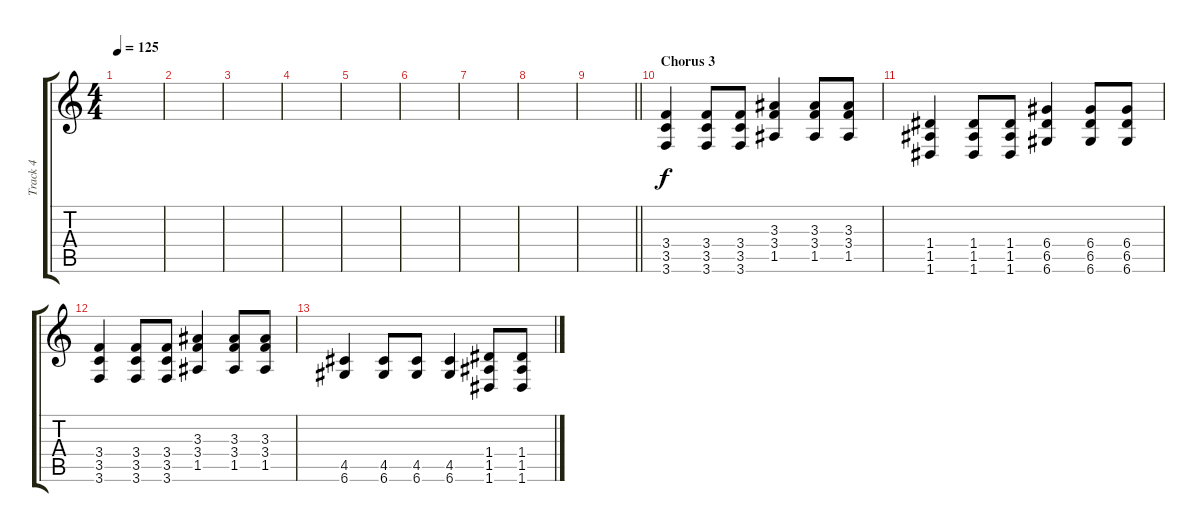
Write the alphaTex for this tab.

\track ("Track 4" "Track 4") {instrument electricguitarclean}
\staff {score tabs}
\tuning (E4 B3 G3 D3 A2 D2) {hide}
\ts (4 4)
\tempo 125
\clef g2
\ks c
|
|
|
|
|
|
|
|
\barLineRight lightlight
|
\section ("" "Chorus 3")
(3.4 3.5 3.6).4 (3.4 3.5 3.6).8 (3.4 3.5 3.6).8 (3.3 3.4 1.5).4 (3.3 3.4 1.5).8 (3.3 3.4 1.5).8 |
(1.4 1.5 1.6).4 (1.4 1.5 1.6).8 (1.4 1.5 1.6).8 (6.4 6.5 6.6).4 (6.4 6.5 6.6).8 (6.4 6.5 6.6).8 |
(3.4 3.5 3.6).4 (3.4 3.5 3.6).8 (3.4 3.5 3.6).8 (3.3 3.4 1.5).4 (3.3 3.4 1.5).8 (3.3 3.4 1.5).8 |
(4.5 6.6).4 (4.5 6.6).8 (4.5 6.6).8 (4.5 6.6).4 (1.4 1.5 1.6).8 (1.4 1.5 1.6).8
